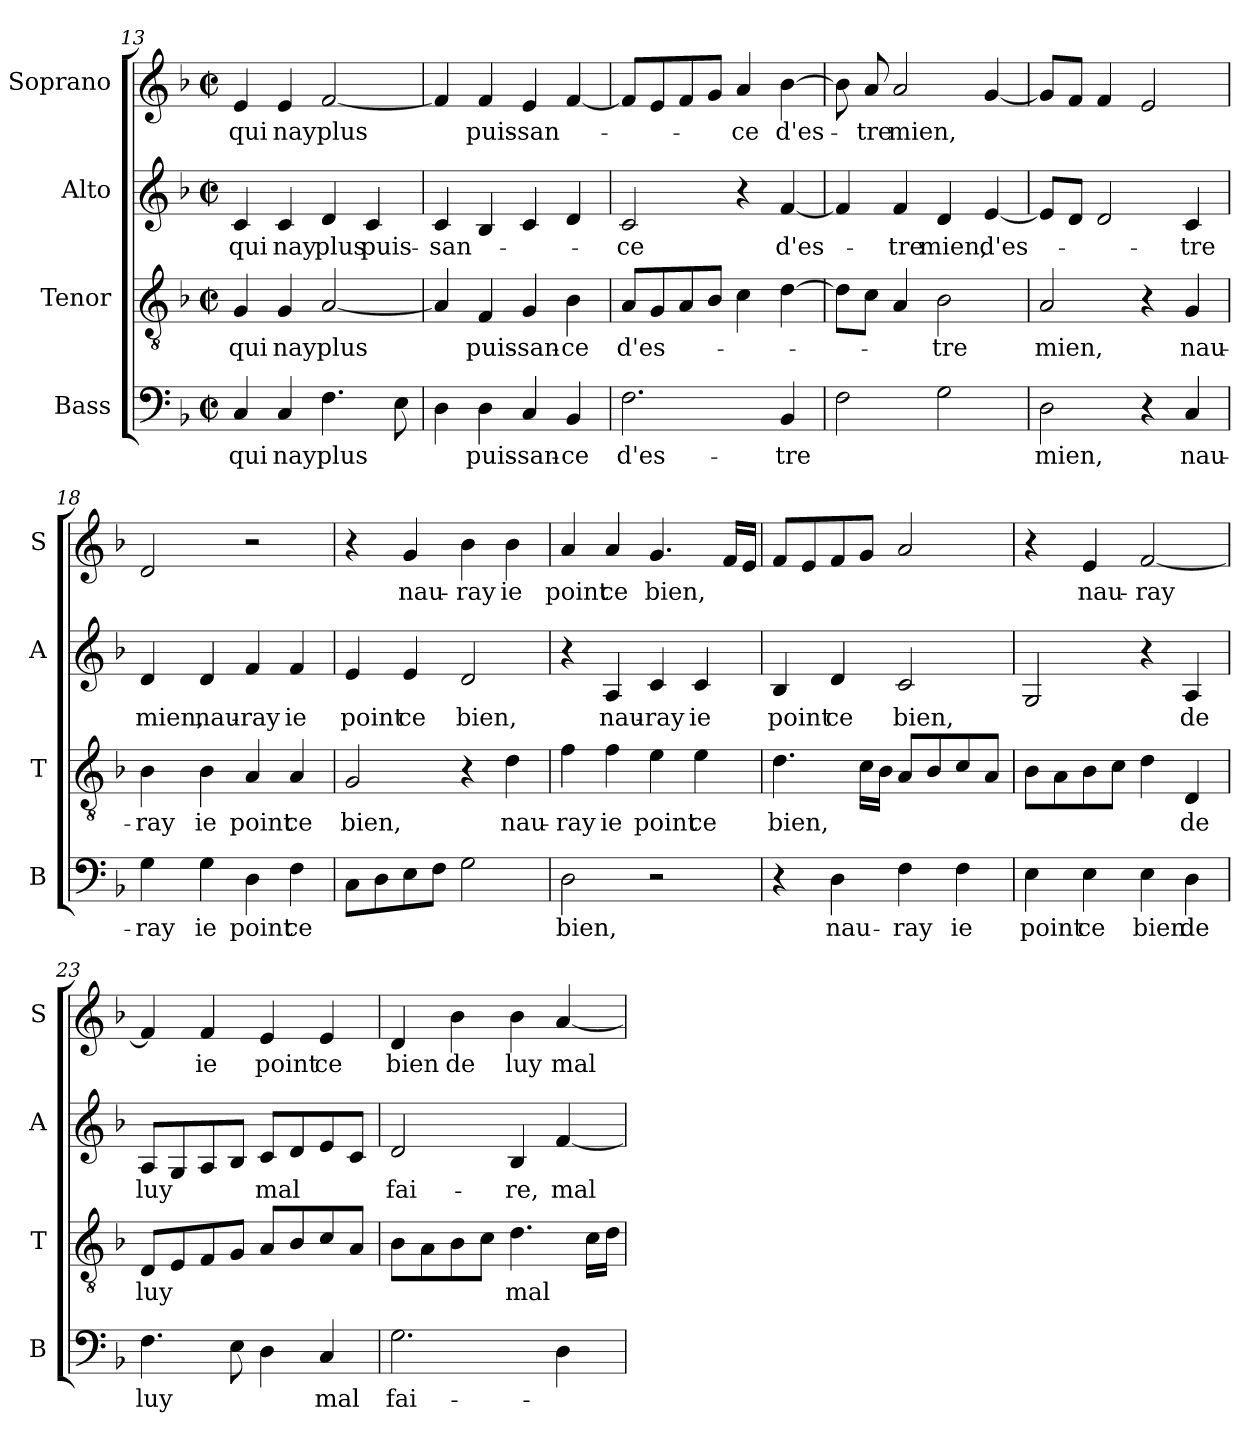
**kern	**text	**kern	**text	**kern	**text	**kern	**text
*part4	*part4	*part3	*part3	*part2	*part2	*part1	*part1
*staff4	*staff4	*staff3	*staff3	*staff2	*staff2	*staff1	*staff1
*I"Bass	*	*I"Tenor	*	*I"Alto	*	*I"Soprano	*
*I'B	*	*I'T	*	*I'A	*	*I'S	*
*clefF4	*	*clefGv2	*	*clefG2	*	*clefG2	*
*k[b-]	*	*k[b-]	*	*k[b-]	*	*k[b-]	*
*F:	*	*F:	*	*F:	*	*F:	*
*M2/2	*	*M2/2	*	*M2/2	*	*M2/2	*
*met(c|)	*	*met(c|)	*	*met(c|)	*	*met(c|)	*
=13	=13	=13	=13	=13	=13	=13	=13
!	!LO:LY:b	!	!LO:LY:b	!	!LO:LY:b	!	!LO:LY:b
4C/	qui	4G/	qui	4c/	qui	4e/	qui
!	!LO:LY:b	!	!LO:LY:b	!	!LO:LY:b	!	!LO:LY:b
4C/	nay	4G/	nay	4c/	nay	4e/	nay
!	!LO:LY:b	!	!LO:LY:b	!	!LO:LY:b	!	!LO:LY:b
4.F\	plus	[2A/	plus	4d/	plus	[2f/	plus
!	!	!	!	!	!LO:LY:b	!	!
.	.	.	.	4c/	puis-	.	.
8E\	.	.	.	.	.	.	.
=14	=14	=14	=14	=14	=14	=14	=14
!	!	!	!	!	!LO:LY:b	!	!
4D\	.	4A/]	.	4c/	-san-	4f/]	.
!	!LO:LY:b	!	!LO:LY:b	!	!	!	!LO:LY:b
4D\	puis-	4F/	puis-	4B-/	.	4f/	puis-
!	!LO:LY:b	!	!LO:LY:b	!	!	!	!LO:LY:b
4C/	-san-	4G/	-san-	4c/	.	4e/	-san-
!	!LO:LY:b	!	!LO:LY:b	!	!	!	!
4BB-/	-ce	4B-\	-ce	4d/	.	[4f/	.
=15	=15	=15	=15	=15	=15	=15	=15
!	!LO:LY:b	!	!LO:LY:b	!	!LO:LY:b	!	!
2.F\	d'es-	8A/L	d'es-	2c/	-ce	8f/L]	.
.	.	8G/	.	.	.	8e/	.
.	.	8A/	.	.	.	8f/	.
.	.	8B-/J	.	.	.	8g/J	.
!	!	!	!	!	!	!	!LO:LY:b
.	.	4c\	.	4r	.	4a/	-ce
!	!LO:LY:b	!	!	!	!LO:LY:b	!	!LO:LY:b
4BB-/	-tre	[4d\	.	[4f/	d'es-	[4b-\	d'es-
!!LO:LB:g=z
=16	=16	=16	=16	=16	=16	=16	=16
2F\	.	8d\L]	.	4f/]	.	8b-\]	.
!	!	!	!	!	!	!	!LO:LY:b
.	.	8c\J	.	.	.	8a/	-tre
!	!	!	!	!	!LO:LY:b	!	!LO:LY:b
.	.	4A/	.	4f/	-tre	2a/	mien,
!	!	!	!LO:LY:b	!	!LO:LY:b	!	!
2G\	.	2B-\	-tre	4d/	mien,	.	.
!	!	!	!	!	!LO:LY:b	!	!
.	.	.	.	[4e/	d'es-	[4g/	.
=17	=17	=17	=17	=17	=17	=17	=17
!	!LO:LY:b	!	!LO:LY:b	!	!	!	!
2D\	mien,	2A/	mien,	8e/L]	.	8g/L]	.
.	.	.	.	8d/J	.	8f/J	.
.	.	.	.	2d/	.	4f/	.
4r	.	4r	.	.	.	2e/	.
!	!LO:LY:b	!	!LO:LY:b	!	!LO:LY:b	!	!
4C/	nau-	4G/	nau-	4c/	-tre	.	.
=18	=18	=18	=18	=18	=18	=18	=18
!	!LO:LY:b	!	!LO:LY:b	!	!LO:LY:b	!	!
4G\	-ray	4B-\	-ray	4d/	mien,	2d/	.
!	!LO:LY:b	!	!LO:LY:b	!	!LO:LY:b	!	!
4G\	ie	4B-\	ie	4d/	nau-	.	.
!	!LO:LY:b	!	!LO:LY:b	!	!LO:LY:b	!	!
4D\	point	4A/	point	4f/	-ray	2r	.
!	!LO:LY:b	!	!LO:LY:b	!	!LO:LY:b	!	!
4F\	ce	4A/	ce	4f/	ie	.	.
=19	=19	=19	=19	=19	=19	=19	=19
!	!	!	!LO:LY:b	!	!LO:LY:b	!	!
8C\L	.	2G/	bien,	4e/	point	4r	.
8D\	.	.	.	.	.	.	.
!	!	!	!	!	!LO:LY:b	!	!LO:LY:b
8E\	.	.	.	4e/	ce	4g/	nau-
8F\J	.	.	.	.	.	.	.
!	!	!	!	!	!LO:LY:b	!	!LO:LY:b
2G\	.	4r	.	2d/	bien,	4b-\	-ray
!	!	!	!LO:LY:b	!	!	!	!LO:LY:b
.	.	4d\	nau-	.	.	4b-\	ie
=20	=20	=20	=20	=20	=20	=20	=20
!	!LO:LY:b	!	!LO:LY:b	!	!	!	!LO:LY:b
2D\	bien,	4f\	-ray	4r	.	4a/	point
!	!	!	!LO:LY:b	!	!LO:LY:b	!	!LO:LY:b
.	.	4f\	ie	4A/	nau-	4a/	ce
!	!	!	!LO:LY:b	!	!LO:LY:b	!	!LO:LY:b
2r	.	4e\	point	4c/	-ray	4.g/	bien,
!	!	!	!LO:LY:b	!	!LO:LY:b	!	!
.	.	4e\	ce	4c/	ie	.	.
.	.	.	.	.	.	16f/LL	.
.	.	.	.	.	.	16e/JJ	.
!!LO:LB:g=z
=21	=21	=21	=21	=21	=21	=21	=21
!	!	!	!LO:LY:b	!	!LO:LY:b	!	!
4r	.	4.d\	bien,	4B-/	point	8f/L	.
.	.	.	.	.	.	8e/	.
!	!LO:LY:b	!	!	!	!LO:LY:b	!	!
4D\	nau-	.	.	4d/	ce	8f/	.
.	.	16c\LL	.	.	.	8g/J	.
.	.	16B-\JJ	.	.	.	.	.
!	!LO:LY:b	!	!	!	!LO:LY:b	!	!
4F\	-ray	8A/L	.	2c/	bien,	2a/	.
.	.	8B-/	.	.	.	.	.
!	!LO:LY:b	!	!	!	!	!	!
4F\	ie	8c/	.	.	.	.	.
.	.	8A/J	.	.	.	.	.
=22	=22	=22	=22	=22	=22	=22	=22
!	!LO:LY:b	!	!	!	!	!	!
4E\	point	8B-\L	.	2G/	.	4r	.
.	.	8A\	.	.	.	.	.
!	!LO:LY:b	!	!	!	!	!	!LO:LY:b
4E\	ce	8B-\	.	.	.	4e/	nau-
.	.	8c\J	.	.	.	.	.
!	!LO:LY:b	!	!	!	!	!	!LO:LY:b
4E\	bien	4d\	.	4r	.	[2f/	-ray
!	!LO:LY:b	!	!LO:LY:b	!	!LO:LY:b	!	!
4D\	de	4D/	de	4A/	de	.	.
=23	=23	=23	=23	=23	=23	=23	=23
!	!LO:LY:b	!	!LO:LY:b	!	!LO:LY:b	!	!
4.F\	luy	8D/L	luy	8A/L	luy	4f/]	.
.	.	8E/	.	8G/	.	.	.
!	!	!	!	!	!	!	!LO:LY:b
.	.	8F/	.	8A/	.	4f/	ie
8E\	.	8G/J	.	8B-/J	.	.	.
!	!	!	!	!	!LO:LY:b	!	!LO:LY:b
4D\	.	8A/L	.	8c/L	mal	4e/	point
.	.	8B-/	.	8d/	.	.	.
!	!LO:LY:b	!	!	!	!	!	!LO:LY:b
4C/	mal	8c/	.	8e/	.	4e/	ce
.	.	8A/J	.	8c/J	.	.	.
=24	=24	=24	=24	=24	=24	=24	=24
!	!LO:LY:b	!	!	!	!LO:LY:b	!	!LO:LY:b
2.G\	fai-	8B-\L	.	2d/	fai-	4d/	bien
.	.	8A\	.	.	.	.	.
!	!	!	!	!	!	!	!LO:LY:b
.	.	8B-\	.	.	.	4b-\	de
.	.	8c\J	.	.	.	.	.
!	!	!	!LO:LY:b	!	!LO:LY:b	!	!LO:LY:b
.	.	4.d\	mal	4B-/	-re,	4b-\	luy
!	!	!	!	!	!LO:LY:b	!	!LO:LY:b
4D\	.	.	.	[4f/	mal	[4a/	mal-
.	.	16c\LL	.	.	.	.	.
.	.	16d\JJ	.	.	.	.	.
=	=	=	=	=	=	=	=
*-	*-	*-	*-	*-	*-	*-	*-
